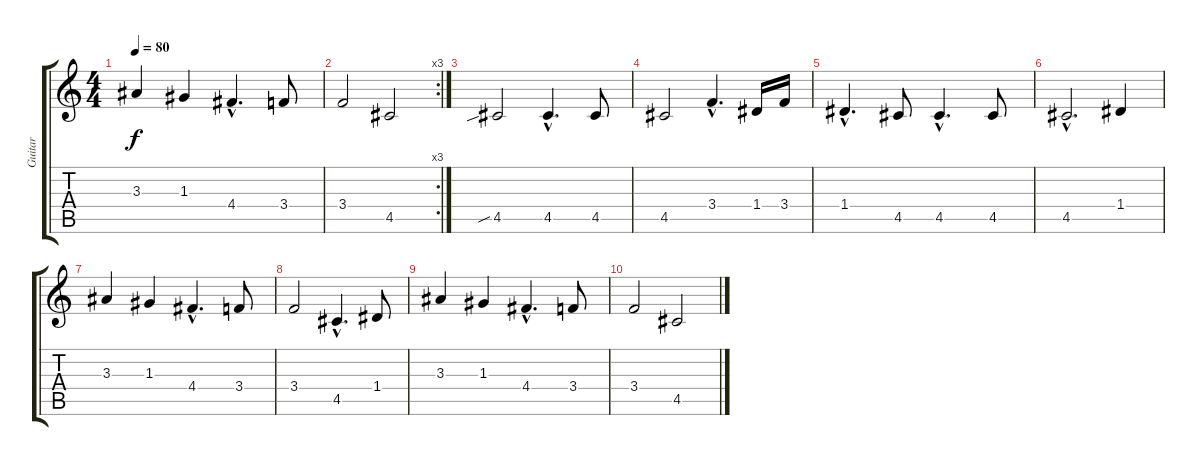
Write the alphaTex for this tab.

\track ("Guitar" "Guitar") {instrument distortionguitar}
\staff {score tabs}
\tuning (E4 B3 G3 D3 A2 E2) {hide}
\ts (4 4)
\tempo 80
\clef g2
\ks c
3.3.4{dy f} 1.3.4 4.4{hac}.4{d} 3.4.8 |
\rc 3
3.4.2 4.5.2 |
4.5{sib}.2{volume 14} 4.5{hac}.4{d} 4.5.8 |
4.5.2{volume 12} 3.4{hac}.4{d} 1.4.16 3.4.16 |
1.4{hac}.4{d volume 10} 4.5.8 4.5{hac}.4{d} 4.5.8 |
4.5{hac}.2{d volume 8} 1.4.4 |
3.3.4{volume 6} 1.3.4 4.4{hac}.4{d} 3.4.8 |
3.4.2{volume 4} 4.5{hac}.4{d} 1.4.8 |
3.3.4{volume 2} 1.3.4 4.4{hac}.4{d} 3.4.8 |
3.4.2{volume 0} 4.5.2
